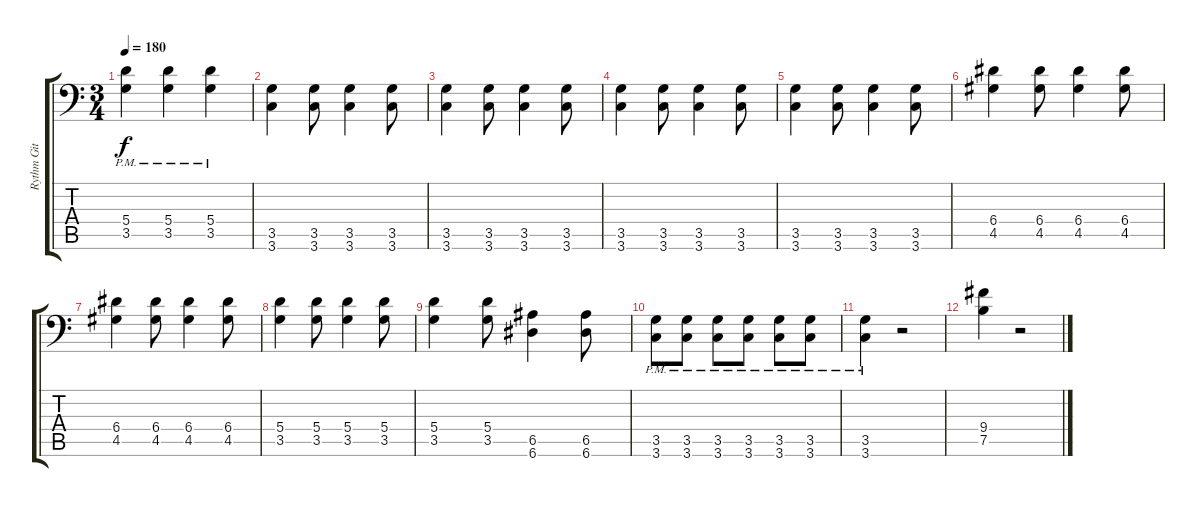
\track ("Rythm Git 1" "Rythm Git ") {instrument distortionguitar}
\staff {score tabs}
\tuning (B3 Gb3 D3 A2 E2 A1) {hide}
\ts (3 4)
\tempo 180
\clef f4
\ks c
(5.4{pm} 3.5{pm}).4{dy f} (5.4{pm} 3.5{pm}).4 (5.4{pm} 3.5{pm}).4 |
(3.5 3.6).4 (3.5 3.6).8 (3.5 3.6).4 (3.5 3.6).8 |
(3.5 3.6).4 (3.5 3.6).8 (3.5 3.6).4 (3.5 3.6).8 |
(3.5 3.6).4 (3.5 3.6).8 (3.5 3.6).4 (3.5 3.6).8 |
(3.5 3.6).4 (3.5 3.6).8 (3.5 3.6).4 (3.5 3.6).8 |
(6.4 4.5).4 (6.4 4.5).8 (6.4 4.5).4 (6.4 4.5).8 |
(6.4 4.5).4 (6.4 4.5).8 (6.4 4.5).4 (6.4 4.5).8 |
(5.4 3.5).4 (5.4 3.5).8 (5.4 3.5).4 (5.4 3.5).8 |
(5.4 3.5).4 (5.4 3.5).8 (6.5 6.6).4 (6.5 6.6).8 |
(3.5{pm} 3.6{pm}).8 (3.5{pm} 3.6{pm}).8 (3.5{pm} 3.6{pm}).8 (3.5{pm} 3.6{pm}).8 (3.5{pm} 3.6{pm}).8 (3.5{pm} 3.6{pm}).8 |
(3.5{pm} 3.6{pm}).4 r.2 |
(9.4 7.5).4 r.2
